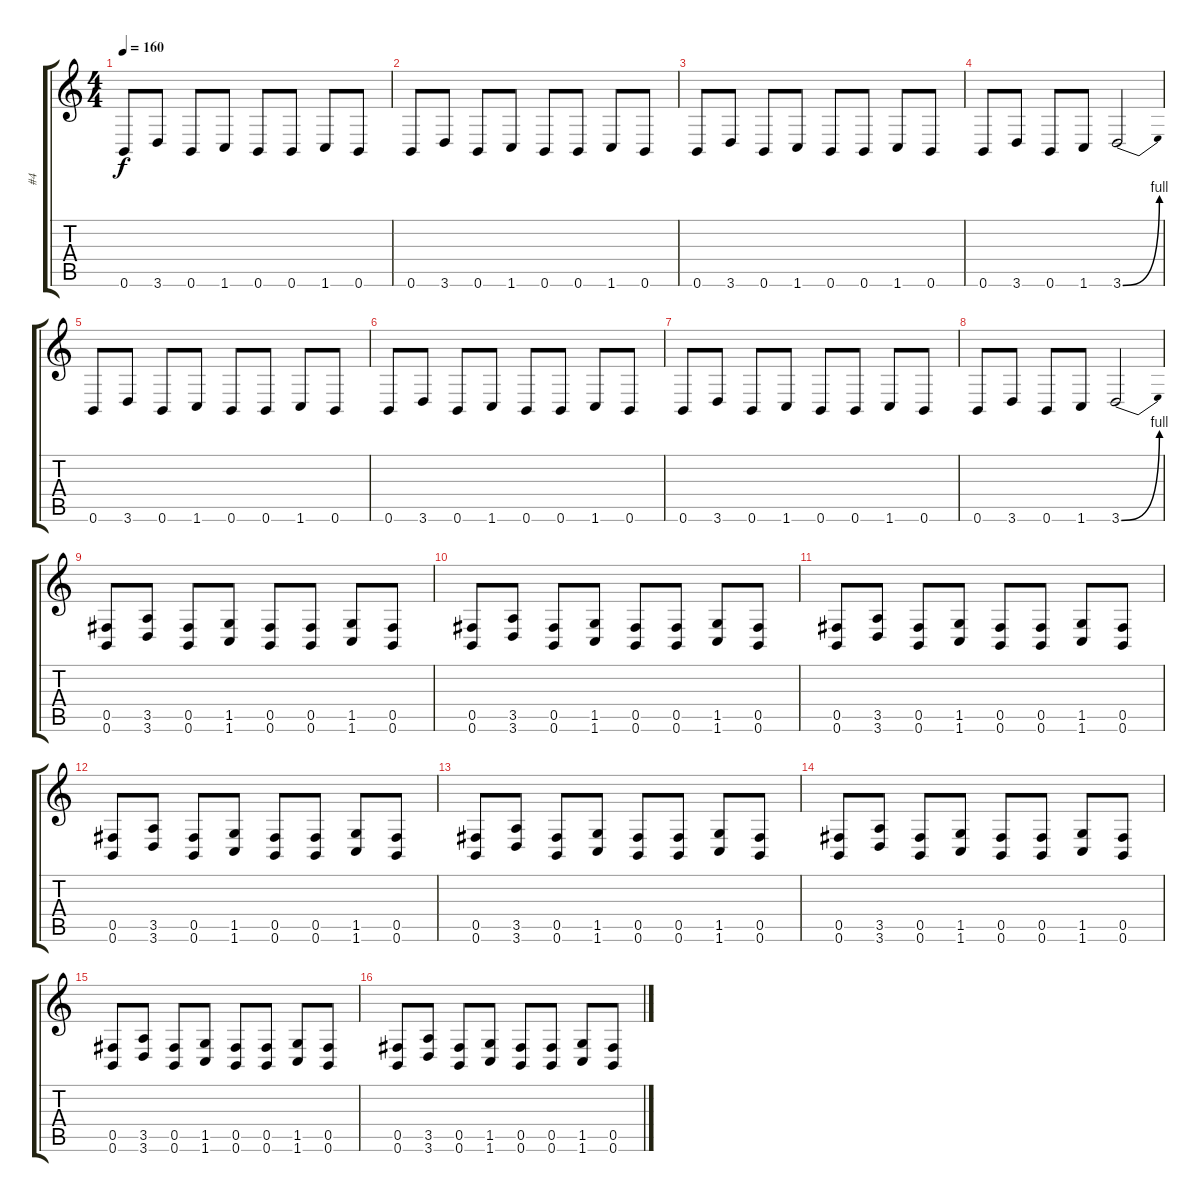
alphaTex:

\track ("#4" "#4") {instrument distortionguitar}
\staff {score tabs}
\tuning (Db4 Ab3 E3 B2 Gb2 B1) {hide}
\ts (4 4)
\tempo 160
\clef g2
\ks c
0.6.8{dy f} 3.6.8 0.6.8 1.6.8 0.6.8 0.6.8 1.6.8 0.6.8 |
0.6.8 3.6.8 0.6.8 1.6.8 0.6.8 0.6.8 1.6.8 0.6.8 |
0.6.8 3.6.8 0.6.8 1.6.8 0.6.8 0.6.8 1.6.8 0.6.8 |
0.6.8 3.6.8 0.6.8 1.6.8 3.6{be (bend 0 0 60 4)}.2 |
0.6.8 3.6.8 0.6.8 1.6.8 0.6.8 0.6.8 1.6.8 0.6.8 |
0.6.8 3.6.8 0.6.8 1.6.8 0.6.8 0.6.8 1.6.8 0.6.8 |
0.6.8 3.6.8 0.6.8 1.6.8 0.6.8 0.6.8 1.6.8 0.6.8 |
0.6.8 3.6.8 0.6.8 1.6.8 3.6{be (bend 0 0 60 4)}.2 |
(0.5 0.6).8 (3.5 3.6).8 (0.5 0.6).8 (1.5 1.6).8 (0.5 0.6).8 (0.5 0.6).8 (1.5 1.6).8 (0.5 0.6).8 |
(0.5 0.6).8 (3.5 3.6).8 (0.5 0.6).8 (1.5 1.6).8 (0.5 0.6).8 (0.5 0.6).8 (1.5 1.6).8 (0.5 0.6).8 |
(0.5 0.6).8 (3.5 3.6).8 (0.5 0.6).8 (1.5 1.6).8 (0.5 0.6).8 (0.5 0.6).8 (1.5 1.6).8 (0.5 0.6).8 |
(0.5 0.6).8 (3.5 3.6).8 (0.5 0.6).8 (1.5 1.6).8 (0.5 0.6).8 (0.5 0.6).8 (1.5 1.6).8 (0.5 0.6).8 |
(0.5 0.6).8 (3.5 3.6).8 (0.5 0.6).8 (1.5 1.6).8 (0.5 0.6).8 (0.5 0.6).8 (1.5 1.6).8 (0.5 0.6).8 |
(0.5 0.6).8 (3.5 3.6).8 (0.5 0.6).8 (1.5 1.6).8 (0.5 0.6).8 (0.5 0.6).8 (1.5 1.6).8 (0.5 0.6).8 |
(0.5 0.6).8 (3.5 3.6).8 (0.5 0.6).8 (1.5 1.6).8 (0.5 0.6).8 (0.5 0.6).8 (1.5 1.6).8 (0.5 0.6).8 |
(0.5 0.6).8 (3.5 3.6).8 (0.5 0.6).8 (1.5 1.6).8 (0.5 0.6).8 (0.5 0.6).8 (1.5 1.6).8 (0.5 0.6).8
